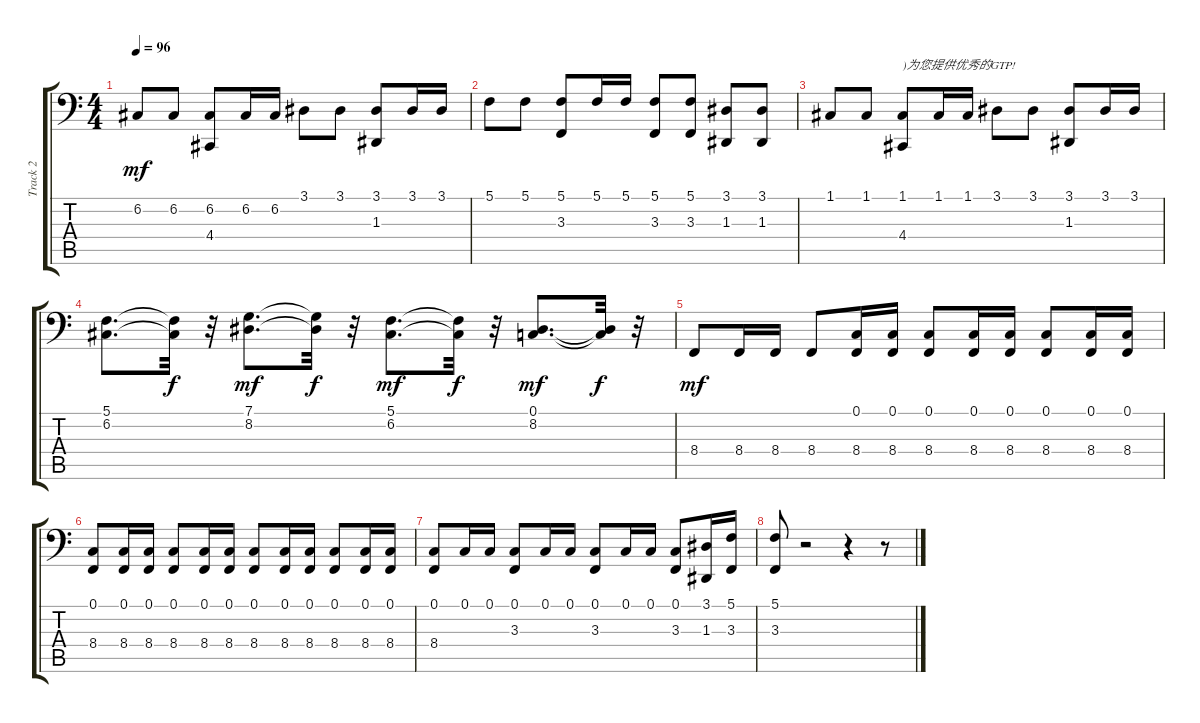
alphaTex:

\track ("Track 2" "Track 2") {instrument acousticgrandpiano}
\staff {score tabs}
\tuning (C3 G2 D2 A1 E1 B0) {hide}
\ts (4 4)
\tempo 96
\clef f4
\ks c
6.2.8{dy mf} 6.2.8 (6.2 4.4).8 6.2.16 6.2.16 3.1.8 3.1.8 (3.1 1.3).8 3.1.16 3.1.16 |
5.1.8 5.1.8 (5.1 3.3).8 5.1.16 5.1.16 (5.1 3.3).8 (5.1 3.3).8 (3.1 1.3).8 (3.1 1.3).8 |
1.1.8 1.1.8 (1.1 4.4).8{txt ")为您提供优秀的GTP!"} 1.1.16 1.1.16 3.1.8 3.1.8 (3.1 1.3).8 3.1.16 3.1.16 |
(5.1 6.2).8{d} (5.1{t} 6.2{t}).32{dy f} r.32 (7.1 8.2).8{d dy mf} (7.1{t} 8.2{t}).32{dy f} r.32 (5.1 6.2).8{d dy mf} (5.1{t} 6.2{t}).32{dy f} r.32 (0.1 8.2).8{d dy mf} (0.1{t} 8.2{t}).32{dy f} r.32 |
8.4.8{dy mf} 8.4.16 8.4.16 8.4.8 (0.1 8.4).16 (0.1 8.4).16 (0.1 8.4).8 (0.1 8.4).16 (0.1 8.4).16 (0.1 8.4).8 (0.1 8.4).16 (0.1 8.4).16 |
(0.1 8.4).8 (0.1 8.4).16 (0.1 8.4).16 (0.1 8.4).8 (0.1 8.4).16 (0.1 8.4).16 (0.1 8.4).8 (0.1 8.4).16 (0.1 8.4).16 (0.1 8.4).8 (0.1 8.4).16 (0.1 8.4).16 |
(0.1 8.4).8 0.1.16 0.1.16 (0.1 3.3).8 0.1.16 0.1.16 (0.1 3.3).8 0.1.16 0.1.16 (0.1 3.3).8 (3.1 1.3).16 (5.1 3.3).16 |
(5.1 3.3).8 r.2 r.4 r.8
